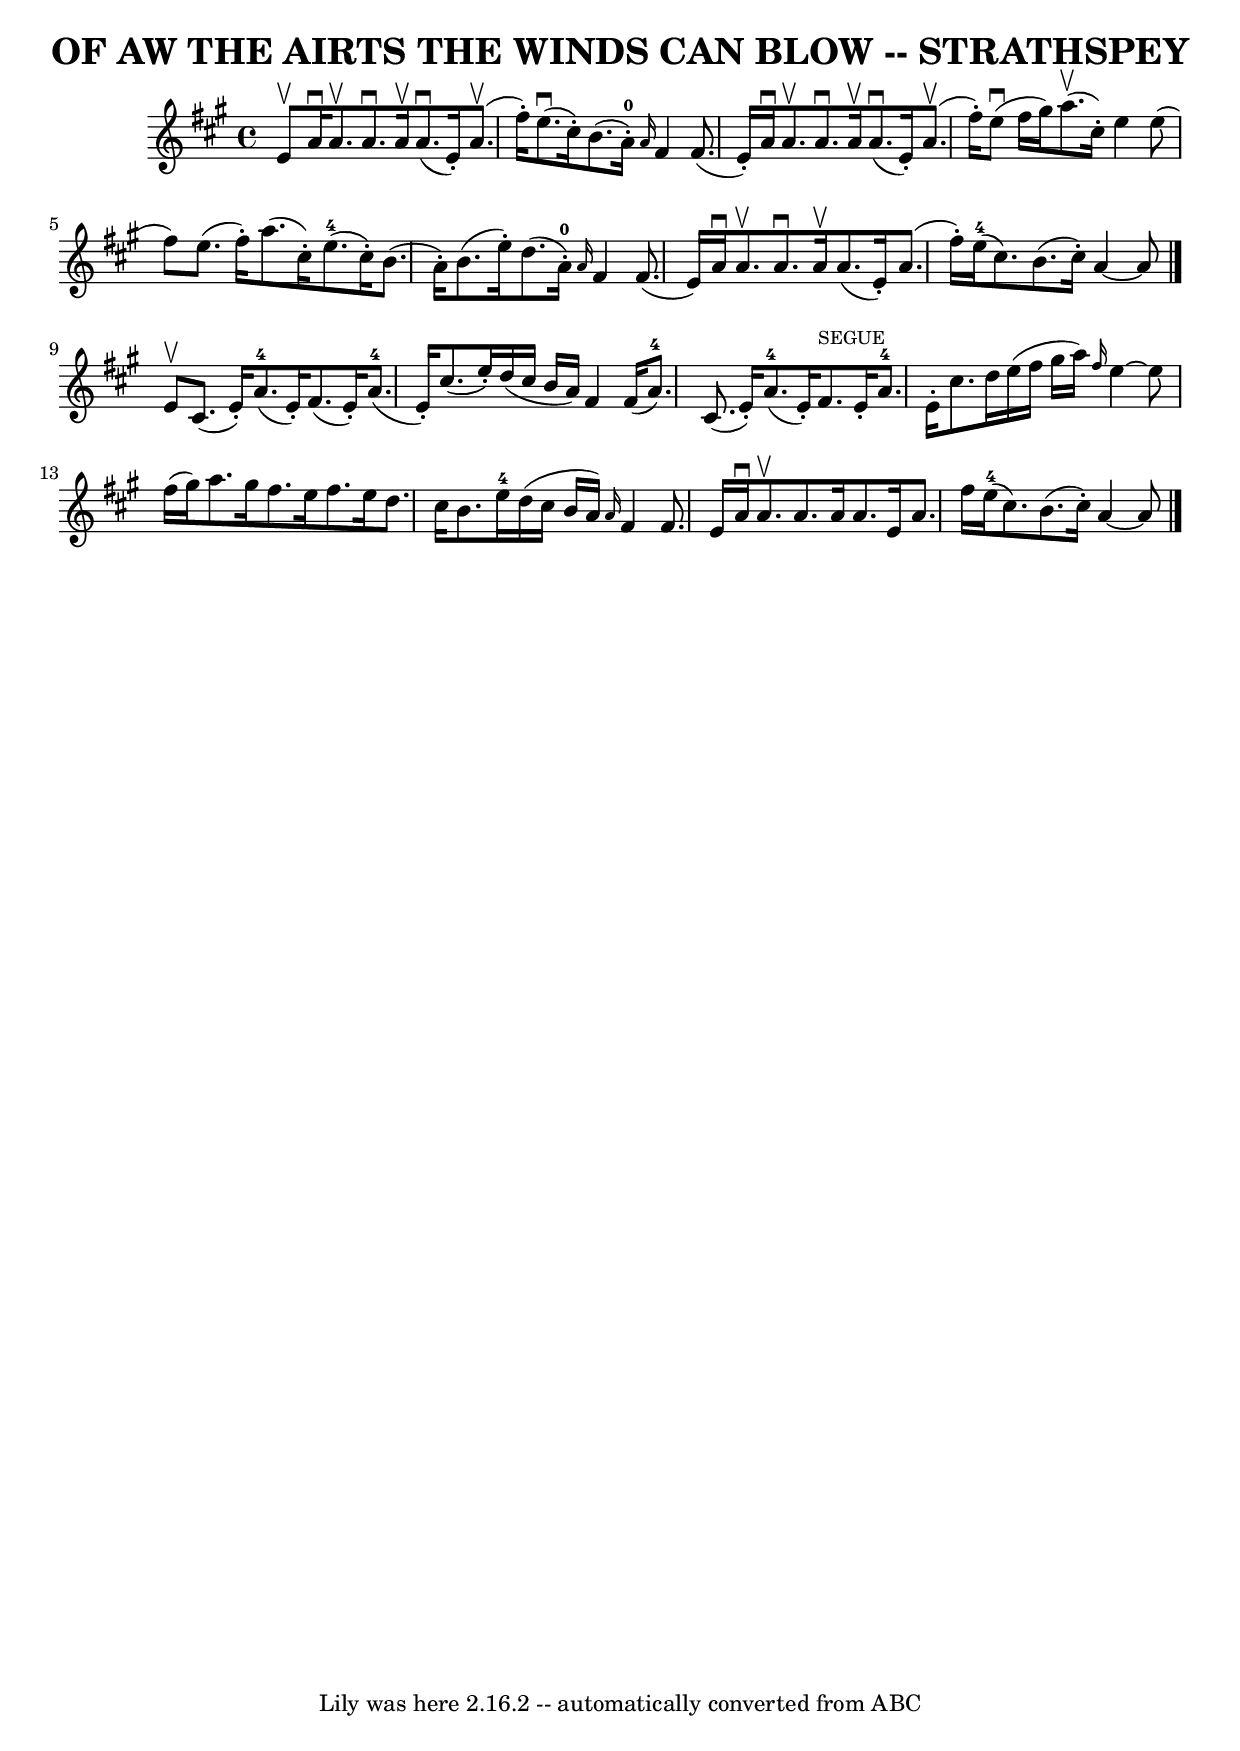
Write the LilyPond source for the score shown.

\version "2.7.40"
\include "Mammoth.ily"
\header {
	%% book = "Ryan's Mammoth Collection of Fiddle Tunes"
	composer = ""
	crossRefNumber = "1"
	footnotes = "\\\\\"4\" fingering on {A}F4 grace notes omitted because several ABC programs complain."
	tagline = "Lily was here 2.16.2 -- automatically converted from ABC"
	title = "OF AW THE AIRTS THE WINDS CAN BLOW -- STRATHSPEY"
}
voicedefault =  {


 \override Staff.TimeSignature #'style = #'C
 \time 4/4 
\key a \major e'8^\upbow   |
 a'16^\downbow a'8. 
^\upbow a'8.^\downbow a'16^\upbow a'8. (^\downbow e'16 -.)     
a'8. (^\upbow fis''16 -.)   |
 e''8. (^\downbow cis''16 -.)   
b'8. (a'16-0-.) \grace { a'16  } fis'4 fis'8. (e'16 -.)  
 |
 a'16^\downbow a'8.^\upbow a'8.^\downbow a'16^\upbow     
a'8. (^\downbow e'16 -.) a'8. (^\upbow fis''16 -.)   |
     
e''8 (^\downbow fis''16 gis''16) a''8. (^\upbow cis''16 -.)   
e''4 e''8 (fis''8)   |
 e''8. (fis''16 -.) a''8. (
cis''16 -.) e''8.-4(cis''16 -.) b'8. (a'16 -.)   |
  
 b'8. (e''16 -.) d''8. (a'16-0-.) \grace { a'16  } fis'4    
fis'8. (e'16)   |
 a'16^\downbow a'8.^\upbow a'8. 
^\downbow a'16^\upbow a'8. (e'16 -.) a'8. (fis''16 -.)   
|
 e''16-4(cis''8.) b'8. (cis''16 -.) a'4   ~    
a'8    \bar "|." e'8^\upbow   |
 cis'8. (e'16 -.) a'8. 
-4(e'16 -.) fis'8. (e'16 -.) a'8.-4(e'16 -.)   
|
 cis''8. (e''16 -.) d''16 (cis''16 b'16 a'16)   
fis'4 fis'16 (a'8.-4)   |
 cis'8. (e'16 -.) a'8. 
-4(e'16 -.) fis'8.^\segue e'16 -. a'8.-4 e'16 -.   
|
 cis''8. d''16 e''16 (fis''16 gis''16 a''16) 
\grace { fis''16  } e''4   ~ e''8 fis''16 (gis''16)   |
 
 a''8. gis''16 fis''8. e''16 fis''8. e''16 d''8.    
cis''16    |
 b'8. e''16-4 d''16 (cis''16 b'16 a'16  
-) \grace { a'16  } fis'4 fis'8. e'16    |
 a'16^\downbow 
 a'8.^\upbow a'8. a'16 a'8. e'16 a'8. fis''16    |
    
 e''16-4(cis''8.) b'8. (cis''16 -.) a'4   ~ a'8    
\bar "|."   
}

\score{
    <<

	\context Staff="default"
	{
	    \voicedefault 
	}

    >>
	\layout {
	}
	\midi {}
}
